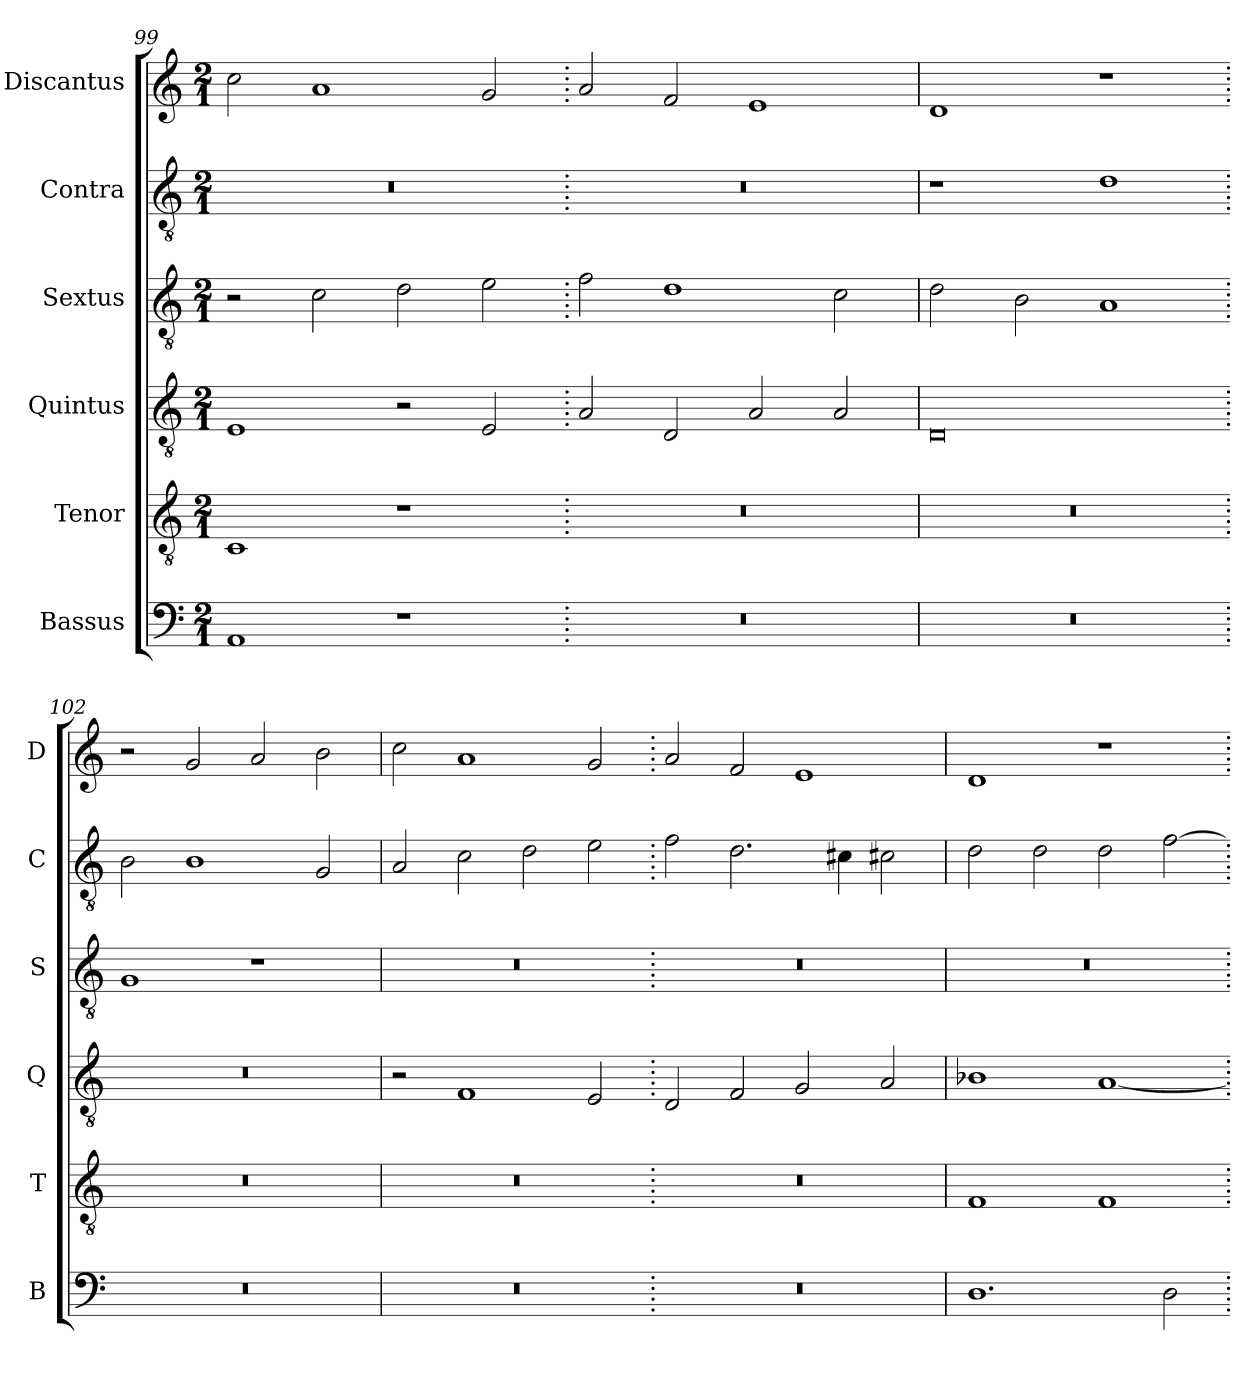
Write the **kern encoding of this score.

**kern	**kern	**kern	**kern	**kern	**kern
*part6	*part5	*part4	*part3	*part2	*part1
*staff6	*staff5	*staff4	*staff3	*staff2	*staff1
*I"Bassus	*I"Tenor	*I"Quintus	*I"Sextus	*I"Contra	*I"Discantus
*I'B	*I'T	*I'Q	*I'S	*I'C	*I'D
*clefF4	*clefGv2	*clefGv2	*clefGv2	*clefGv2	*clefG2
*k[]	*k[]	*k[]	*k[]	*k[]	*k[]
*M2/1	*M2/1	*M2/1	*M2/1	*M2/1	*M2/1
=99	=99	=99	=99	=99	=99
1AA	1C	1E	2r	0r	2cc\
.	.	.	2c\	.	1a
1r	1r	2r	2d\	.	.
.	.	2E/	2e\	.	2g/
=100.	=100.	=100.	=100.	=100.	=100.
0r	0r	2A/	2f\	0r	2a/
.	.	2D/	1d	.	2f/
.	.	2A/	.	.	1e
.	.	2A/	2c\	.	.
=101	=101	=101	=101	=101	=101
0r	0r	0D	2d\	1r	1d
.	.	.	2B\	.	.
.	.	.	1A	1d	1r
=102.	=102.	=102.	=102.	=102.	=102.
0r	0r	0r	1G	2B\	2r
.	.	.	.	1B	2g/
.	.	.	1r	.	2a/
.	.	.	.	2G/	2b\
=103	=103	=103	=103	=103	=103
0r	0r	2r	0r	2A/	2cc\
.	.	1F	.	2c\	1a
.	.	.	.	2d\	.
.	.	2E/	.	2e\	2g/
=104.	=104.	=104.	=104.	=104.	=104.
0r	0r	2D/	0r	2f\	2a/
.	.	2F/	.	2.d\	2f/
.	.	2G/	.	.	1e
.	.	.	.	4c#X\	.
.	.	2A/	.	2c#X\	.
=105	=105	=105	=105	=105	=105
1.D	1F	1B-X	0r	2d\	1d
.	.	.	.	2d\	.
.	1F	[1A	.	2d\	1r
2D\	.	.	.	[2f\	.
=.	=.	=.	=.	=.	=.
*-	*-	*-	*-	*-	*-
